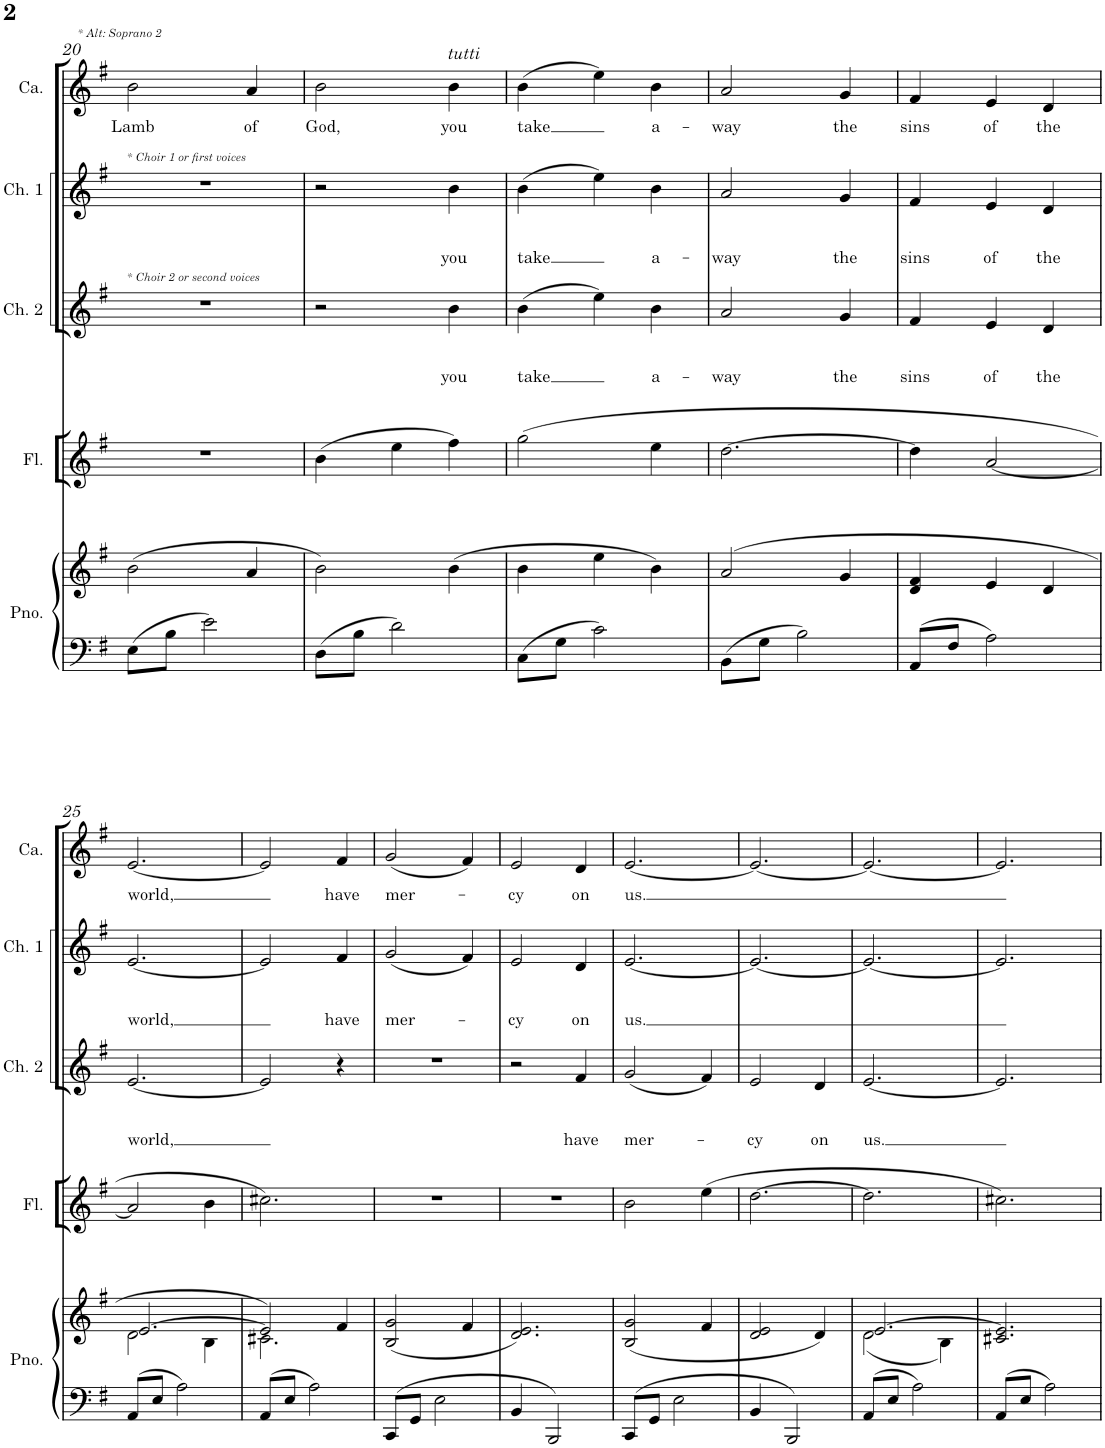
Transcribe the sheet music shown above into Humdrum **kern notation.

**kern	**kern	**kern	**kern	**text	**kern	**text	**kern	**text
*part5	*part5	*part4	*part3	*part3	*part2	*part2	*part1	*part1
*staff6	*staff5	*staff4	*staff3	*staff3	*staff2	*staff2	*staff1	*staff1
*I"Piano	*	*I"Flute	*I"Choir 2	*	*I"Choir 1	*	*I"Cantor	*
*I'Pno.	*	*I'Fl.	*I'Ch. 2	*	*I'Ch. 1	*	*I'Ca.	*
!!LO:PB:g=z
*clefF4	*clefG2	*clefG2	*clefG2	*	*clefG2	*	*clefG2	*
*k[f#]	*k[f#]	*k[f#]	*k[f#]	*	*k[f#]	*	*k[f#]	*
*M3/4	*M3/4	*M3/4	*M3/4	*	*M3/4	*	*M3/4	*
=20	=20	=20	=20	=20	=20	=20	=20	=20
!	!	!	!	!	!	!	!LO:TX:a:i:t=* Alt&colon;&nbsp;Soprano 2	!
!	!	!	!	!	!LO:TX:a:i:t=* Choir 1 or first voices	!	!	!
!	!	!	!LO:TX:a:i:t=* Choir 2 or second voices	!	!	!	!	!
!	!	!	!	!	!	!	!	!LO:LY:b
8E\L	(2b\	2.r	2.r	.	2.r	.	2b\	Lamb
8B\J	.	.	.	.	.	.	.	.
2e\	.	.	.	.	.	.	.	.
!	!	!	!	!	!	!	!	!LO:LY:b
.	4a/	.	.	.	.	.	4a/	of
=21	=21	=21	=21	=21	=21	=21	=21	=21
*	*	*	*^	*	*^	*	*	*
!	!	!	!	!	!	!	!	!	!	!LO:LY:b
8D\L	2b\)	(4b\	2r	2ryy	.	2r	2ryy	.	2b\	God,
8B\J	.	.	.	.	.	.	.	.	.	.
2d\	.	4ee\	.	.	.	.	.	.	.	.
!	!	!	!	!	!	!	!	!	!LO:TX:a:i:t=tutti	!
!	!	!	!	!	!LO:LY:b	!	!	!LO:LY:b	!	!LO:LY:b
.	(4b\	4ff#\)	4b\	4B	you	4b\	4B	you	4b\	you
=22	=22	=22	=22	=22	=22	=22	=22	=22	=22	=22
!	!	!	!	!	!LO:LY:b	!	!	!LO:LY:b	!	!LO:LY:b
8C\L	4b\	(2gg\	(4b\	(4B	take	(4b\	(4B	take	(4b\	take
8G\J	.	.	.	.	.	.	.	.	.	.
2c\	4ee\	.	4ee\)	4e)	.	4ee\)	4e)	.	4ee\)	.
!	!	!	!	!	!LO:LY:b	!	!	!LO:LY:b	!	!LO:LY:b
.	4b\)	4ee\	4b\	4B	a-	4b\	4B	a-	4b\	a-
=23	=23	=23	=23	=23	=23	=23	=23	=23	=23	=23
!	!	!	!	!	!LO:LY:b	!	!	!LO:LY:b	!	!LO:LY:b
8BB\L	(2a/	[2.dd\	2a/	2A	-way	2a/	2A	-way	2a/	-way
8G\J	.	.	.	.	.	.	.	.	.	.
2B\	.	.	.	.	.	.	.	.	.	.
!	!	!	!	!	!LO:LY:b	!	!	!LO:LY:b	!	!LO:LY:b
.	4g/	.	4g/	4G	the	4g/	4G	the	4g/	the
=24	=24	=24	=24	=24	=24	=24	=24	=24	=24	=24
!	!	!	!	!	!LO:LY:b	!	!	!LO:LY:b	!	!LO:LY:b
8AA/L	4d/ 4f#/	4dd\]	4f#/	4F#	sins	4f#/	4F#	sins	4f#/	sins
8F#/J	.	.	.	.	.	.	.	.	.	.
!	!	!	!	!	!LO:LY:b	!	!	!LO:LY:b	!	!LO:LY:b
2A\	4e/	[2a/	4e/	4E	of	4e/	4E	of	4e/	of
!	!	!	!	!	!LO:LY:b	!	!	!LO:LY:b	!	!LO:LY:b
.	4d/	.	4d/	4D	the	4d/	4D	the	4d/	the
!!LO:LB:g=z
=25	=25	=25	=25	=25	=25	=25	=25	=25	=25	=25
*	*^	*	*	*	*	*	*	*	*	*
!	!	!	!	!	!	!LO:LY:b	!	!	!LO:LY:b	!	!LO:LY:b
8AA/L	[2.e/	2d\	2a/]	[2.e/	[2.E	world,	[2.e/	[2.E	world,	[2.e/	world,
8E/J	.	.	.	.	.	.	.	.	.	.	.
2A\	.	.	.	.	.	.	.	.	.	.	.
.	.	4B\	4b\	.	.	.	.	.	.	.	.
=26	=26	=26	=26	=26	=26	=26	=26	=26	=26	=26	=26
8AA/L	2e/])	2.c#X\	2.cc#X\)	2e/]	2E]	.	2e/]	2E]	.	2e/]	.
8E/J	.	.	.	.	.	.	.	.	.	.	.
2A\	.	.	.	.	.	.	.	.	.	.	.
!	!	!	!	!	!	!	!	!	!LO:LY:b	!	!LO:LY:b
.	4f#/	.	.	4r	4ryy	.	4f#/	4F#	have	4f#/	have
*	*v	*v	*	*	*	*	*	*	*	*	*
=27	=27	=27	=27	=27	=27	=27	=27	=27	=27	=27
!	!	!	!	!	!	!	!	!LO:LY:b	!	!LO:LY:b
*	*	*	*v	*v	*	*	*	*	*	*
8CC/L	(2B/ 2g/	2.r	2.r	.	(2g/	(2G	mer-	(2g/	mer-
8GG/J	.	.	.	.	.	.	.	.	.
2E\	.	.	.	.	.	.	.	.	.
.	4f#/	.	.	.	4f#/)	4F#)	.	4f#/)	.
=28	=28	=28	=28	=28	=28	=28	=28	=28	=28
*	*	*	*^	*	*	*	*	*	*
!	!	!	!	!	!	!	!	!LO:LY:b	!	!LO:LY:b
4BB/	2.d/ 2.e/)	2.r	2r	2ryy	.	2e/	2E	-cy	2e/	-cy
2BBB/	.	.	.	.	.	.	.	.	.	.
!	!	!	!	!	!LO:LY:b	!	!	!LO:LY:b	!	!LO:LY:b
.	.	.	4f#/	4F#	have	4d/	4D	on	4d/	on
=29	=29	=29	=29	=29	=29	=29	=29	=29	=29	=29
!	!	!	!	!	!LO:LY:b	!	!	!LO:LY:b	!	!LO:LY:b
8CC/L	(2B/ 2g/	2b\	(2g/	(2G	mer-	[2.e/	[2.E	us.	[2.e/	us.
8GG/J	.	.	.	.	.	.	.	.	.	.
2E\	.	.	.	.	.	.	.	.	.	.
.	4f#/	(4ee\	4f#/)	4F#)	.	.	.	.	.	.
=30	=30	=30	=30	=30	=30	=30	=30	=30	=30	=30
!	!	!	!	!	!LO:LY:b	!	!	!	!	!
4BB/	2d/ 2e/	[2.dd\	2e/	2E	-cy	2.e/_	2.E_	.	2.e/_	.
2BBB/	.	.	.	.	.	.	.	.	.	.
!	!	!	!	!	!LO:LY:b	!	!	!	!	!
.	4d/)	.	4d/	4D	on	.	.	.	.	.
=31	=31	=31	=31	=31	=31	=31	=31	=31	=31	=31
*	*^	*	*	*	*	*	*	*	*	*
!	!	!	!	!	!	!LO:LY:b	!	!	!	!	!
8AA/L	[2.e/	(2d\	2.dd\]	[2.e/	[2.E	us.	2.e/_	2.E_	.	2.e/_	.
8E/J	.	.	.	.	.	.	.	.	.	.	.
2A\	.	.	.	.	.	.	.	.	.	.	.
.	.	4B\)	.	.	.	.	.	.	.	.	.
*	*v	*v	*	*	*	*	*	*	*	*	*
=32	=32	=32	=32	=32	=32	=32	=32	=32	=32	=32
8AA/L	2.c#X/ 2.e/]	2.cc#X\)	2.e/]	2.E]	.	2.e/]	2.E]	.	2.e/]	.
8E/J	.	.	.	.	.	.	.	.	.	.
2A\	.	.	.	.	.	.	.	.	.	.
*	*	*	*v	*v	*	*	*	*	*	*
*	*	*	*	*	*v	*v	*	*	*
=	=	=	=	=	=	=	=	=
*-	*-	*-	*-	*-	*-	*-	*-	*-
